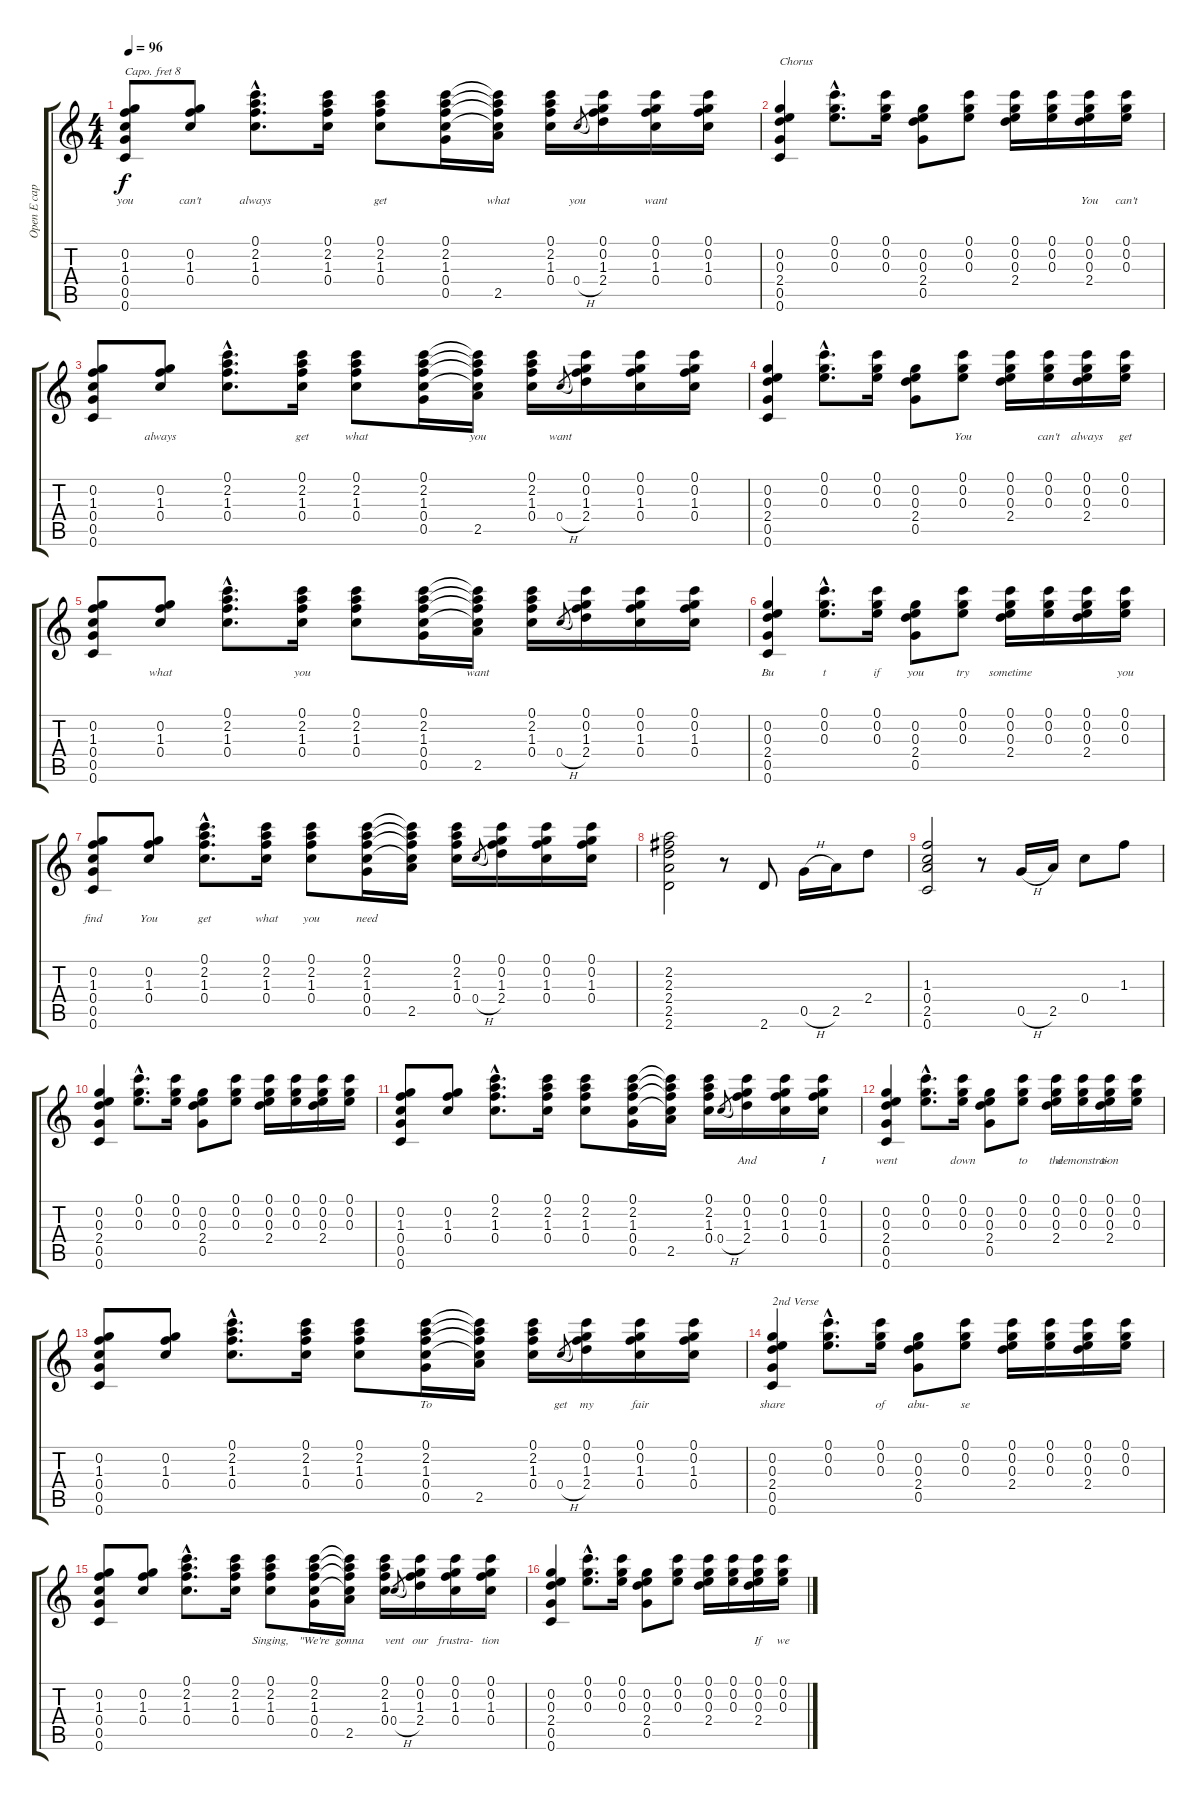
\track ("Open E capo on 8" "Open E cap") {instrument acousticguitarsteel}
\staff {score tabs}
\capo 8
\tuning (E4 B3 Ab3 E3 B2 E2) {hide}
\ts (4 4)
\tempo 96
\clef g2
\ks c
(0.2 1.3 0.4 0.5 0.6).8{lyrics (0 "you") lyrics (1 "") lyrics (2 "") lyrics (3 "") lyrics (4 "") dy f} (0.2 1.3 0.4).8{lyrics (0 "can't") lyrics (1 "") lyrics (2 "") lyrics (3 "") lyrics (4 "")} (0.1{hac} 2.2{hac} 1.3{hac} 0.4{hac}).8{d lyrics (0 "always") lyrics (1 "") lyrics (2 "") lyrics (3 "") lyrics (4 "")} (0.1 2.2 1.3 0.4).16{lyrics (0 "") lyrics (1 "") lyrics (2 "") lyrics (3 "") lyrics (4 "")} (0.1 2.2 1.3 0.4).8{lyrics (0 "get") lyrics (1 "") lyrics (2 "") lyrics (3 "") lyrics (4 "")} (0.1 2.2 1.3 0.4 0.5).16{lyrics (0 "") lyrics (1 "") lyrics (2 "") lyrics (3 "") lyrics (4 "")} (0.1{t} 2.2{t} 1.3{t} 0.4{t} 2.5).16{lyrics (0 "what") lyrics (1 "") lyrics (2 "") lyrics (3 "") lyrics (4 "")} (0.1 2.2 1.3 0.4).16{lyrics (0 "") lyrics (1 "") lyrics (2 "") lyrics (3 "") lyrics (4 "")} 0.4{h}.8{lyrics (0 "you") lyrics (1 "") lyrics (2 "") lyrics (3 "") lyrics (4 "") gr} (0.1 0.2 1.3 2.4).16{lyrics (0 "") lyrics (1 "") lyrics (2 "") lyrics (3 "") lyrics (4 "")} (0.1 0.2 1.3 0.4).16{lyrics (0 "want") lyrics (1 "") lyrics (2 "") lyrics (3 "") lyrics (4 "")} (0.1 0.2 1.3 0.4).16{lyrics (0 "") lyrics (1 "") lyrics (2 "") lyrics (3 "") lyrics (4 "")} |
(0.2 0.3 2.4 0.5 0.6).4{txt "Chorus" lyrics (0 "") lyrics (1 "") lyrics (2 "") lyrics (3 "") lyrics (4 "")} (0.1{hac} 0.2{hac} 0.3{hac}).8{d lyrics (0 "") lyrics (1 "") lyrics (2 "") lyrics (3 "") lyrics (4 "")} (0.1 0.2 0.3).16{lyrics (0 "") lyrics (1 "") lyrics (2 "") lyrics (3 "") lyrics (4 "")} (0.2 0.3 2.4 0.5).8{lyrics (0 "") lyrics (1 "") lyrics (2 "") lyrics (3 "") lyrics (4 "")} (0.1 0.2 0.3).8{lyrics (0 "") lyrics (1 "") lyrics (2 "") lyrics (3 "") lyrics (4 "")} (0.1 0.2 0.3 2.4).16{lyrics (0 "") lyrics (1 "") lyrics (2 "") lyrics (3 "") lyrics (4 "")} (0.1 0.2 0.3).16{lyrics (0 "") lyrics (1 "") lyrics (2 "") lyrics (3 "") lyrics (4 "")} (0.1 0.2 0.3 2.4).16{lyrics (0 "You") lyrics (1 "") lyrics (2 "") lyrics (3 "") lyrics (4 "")} (0.1 0.2 0.3).16{lyrics (0 "can't") lyrics (1 "") lyrics (2 "") lyrics (3 "") lyrics (4 "")} |
(0.2 1.3 0.4 0.5 0.6).8{lyrics (0 "") lyrics (1 "") lyrics (2 "") lyrics (3 "") lyrics (4 "")} (0.2 1.3 0.4).8{lyrics (0 "always") lyrics (1 "") lyrics (2 "") lyrics (3 "") lyrics (4 "")} (0.1{hac} 2.2{hac} 1.3{hac} 0.4{hac}).8{d lyrics (0 "") lyrics (1 "") lyrics (2 "") lyrics (3 "") lyrics (4 "")} (0.1 2.2 1.3 0.4).16{lyrics (0 "get") lyrics (1 "") lyrics (2 "") lyrics (3 "") lyrics (4 "")} (0.1 2.2 1.3 0.4).8{lyrics (0 "what") lyrics (1 "") lyrics (2 "") lyrics (3 "") lyrics (4 "")} (0.1 2.2 1.3 0.4 0.5).16{lyrics (0 "") lyrics (1 "") lyrics (2 "") lyrics (3 "") lyrics (4 "")} (0.1{t} 2.2{t} 1.3{t} 0.4{t} 2.5).16{lyrics (0 "you") lyrics (1 "") lyrics (2 "") lyrics (3 "") lyrics (4 "")} (0.1 2.2 1.3 0.4).16{lyrics (0 "") lyrics (1 "") lyrics (2 "") lyrics (3 "") lyrics (4 "")} 0.4{h}.8{lyrics (0 "want") lyrics (1 "") lyrics (2 "") lyrics (3 "") lyrics (4 "") gr} (0.1 0.2 1.3 2.4).16{lyrics (0 "") lyrics (1 "") lyrics (2 "") lyrics (3 "") lyrics (4 "")} (0.1 0.2 1.3 0.4).16{lyrics (0 "") lyrics (1 "") lyrics (2 "") lyrics (3 "") lyrics (4 "")} (0.1 0.2 1.3 0.4).16{lyrics (0 "") lyrics (1 "") lyrics (2 "") lyrics (3 "") lyrics (4 "")} |
(0.2 0.3 2.4 0.5 0.6).4{lyrics (0 "") lyrics (1 "") lyrics (2 "") lyrics (3 "") lyrics (4 "")} (0.1{hac} 0.2{hac} 0.3{hac}).8{d lyrics (0 "") lyrics (1 "") lyrics (2 "") lyrics (3 "") lyrics (4 "")} (0.1 0.2 0.3).16{lyrics (0 "") lyrics (1 "") lyrics (2 "") lyrics (3 "") lyrics (4 "")} (0.2 0.3 2.4 0.5).8{lyrics (0 "") lyrics (1 "") lyrics (2 "") lyrics (3 "") lyrics (4 "")} (0.1 0.2 0.3).8{lyrics (0 "You") lyrics (1 "") lyrics (2 "") lyrics (3 "") lyrics (4 "")} (0.1 0.2 0.3 2.4).16{lyrics (0 "") lyrics (1 "") lyrics (2 "") lyrics (3 "") lyrics (4 "")} (0.1 0.2 0.3).16{lyrics (0 "can't") lyrics (1 "") lyrics (2 "") lyrics (3 "") lyrics (4 "")} (0.1 0.2 0.3 2.4).16{lyrics (0 "always") lyrics (1 "") lyrics (2 "") lyrics (3 "") lyrics (4 "")} (0.1 0.2 0.3).16{lyrics (0 "get") lyrics (1 "") lyrics (2 "") lyrics (3 "") lyrics (4 "")} |
(0.2 1.3 0.4 0.5 0.6).8{lyrics (0 "") lyrics (1 "") lyrics (2 "") lyrics (3 "") lyrics (4 "")} (0.2 1.3 0.4).8{lyrics (0 "what") lyrics (1 "") lyrics (2 "") lyrics (3 "") lyrics (4 "")} (0.1{hac} 2.2{hac} 1.3{hac} 0.4{hac}).8{d lyrics (0 "") lyrics (1 "") lyrics (2 "") lyrics (3 "") lyrics (4 "")} (0.1 2.2 1.3 0.4).16{lyrics (0 "you") lyrics (1 "") lyrics (2 "") lyrics (3 "") lyrics (4 "")} (0.1 2.2 1.3 0.4).8{lyrics (0 "") lyrics (1 "") lyrics (2 "") lyrics (3 "") lyrics (4 "")} (0.1 2.2 1.3 0.4 0.5).16{lyrics (0 "") lyrics (1 "") lyrics (2 "") lyrics (3 "") lyrics (4 "")} (0.1{t} 2.2{t} 1.3{t} 0.4{t} 2.5).16{lyrics (0 "want") lyrics (1 "") lyrics (2 "") lyrics (3 "") lyrics (4 "")} (0.1 2.2 1.3 0.4).16{lyrics (0 "") lyrics (1 "") lyrics (2 "") lyrics (3 "") lyrics (4 "")} 0.4{h}.8{lyrics (0 "") lyrics (1 "") lyrics (2 "") lyrics (3 "") lyrics (4 "") gr} (0.1 0.2 1.3 2.4).16{lyrics (0 "") lyrics (1 "") lyrics (2 "") lyrics (3 "") lyrics (4 "")} (0.1 0.2 1.3 0.4).16{lyrics (0 "") lyrics (1 "") lyrics (2 "") lyrics (3 "") lyrics (4 "")} (0.1 0.2 1.3 0.4).16{lyrics (0 "") lyrics (1 "") lyrics (2 "") lyrics (3 "") lyrics (4 "")} |
(0.2 0.3 2.4 0.5 0.6).4{lyrics (0 "Bu") lyrics (1 "") lyrics (2 "") lyrics (3 "") lyrics (4 "")} (0.1{hac} 0.2{hac} 0.3{hac}).8{d lyrics (0 "t") lyrics (1 "") lyrics (2 "") lyrics (3 "") lyrics (4 "")} (0.1 0.2 0.3).16{lyrics (0 "if") lyrics (1 "") lyrics (2 "") lyrics (3 "") lyrics (4 "")} (0.2 0.3 2.4 0.5).8{lyrics (0 "you") lyrics (1 "") lyrics (2 "") lyrics (3 "") lyrics (4 "")} (0.1 0.2 0.3).8{lyrics (0 "try") lyrics (1 "") lyrics (2 "") lyrics (3 "") lyrics (4 "")} (0.1 0.2 0.3 2.4).16{lyrics (0 "sometime") lyrics (1 "") lyrics (2 "") lyrics (3 "") lyrics (4 "")} (0.1 0.2 0.3).16{lyrics (0 "") lyrics (1 "") lyrics (2 "") lyrics (3 "") lyrics (4 "")} (0.1 0.2 0.3 2.4).16{lyrics (0 "") lyrics (1 "") lyrics (2 "") lyrics (3 "") lyrics (4 "")} (0.1 0.2 0.3).16{lyrics (0 "you") lyrics (1 "") lyrics (2 "") lyrics (3 "") lyrics (4 "")} |
(0.2 1.3 0.4 0.5 0.6).8{lyrics (0 "find") lyrics (1 "") lyrics (2 "") lyrics (3 "") lyrics (4 "")} (0.2 1.3 0.4).8{lyrics (0 "You") lyrics (1 "") lyrics (2 "") lyrics (3 "") lyrics (4 "")} (0.1{hac} 2.2{hac} 1.3{hac} 0.4{hac}).8{d lyrics (0 "get") lyrics (1 "") lyrics (2 "") lyrics (3 "") lyrics (4 "")} (0.1 2.2 1.3 0.4).16{lyrics (0 "what") lyrics (1 "") lyrics (2 "") lyrics (3 "") lyrics (4 "")} (0.1 2.2 1.3 0.4).8{lyrics (0 "you") lyrics (1 "") lyrics (2 "") lyrics (3 "") lyrics (4 "")} (0.1 2.2 1.3 0.4 0.5).16{lyrics (0 "need") lyrics (1 "") lyrics (2 "") lyrics (3 "") lyrics (4 "")} (0.1{t} 2.2{t} 1.3{t} 0.4{t} 2.5).16{lyrics (0 "") lyrics (1 "") lyrics (2 "") lyrics (3 "") lyrics (4 "")} (0.1 2.2 1.3 0.4).16{lyrics (0 "") lyrics (1 "") lyrics (2 "") lyrics (3 "") lyrics (4 "")} 0.4{h}.8{lyrics (0 "") lyrics (1 "") lyrics (2 "") lyrics (3 "") lyrics (4 "") gr} (0.1 0.2 1.3 2.4).16{lyrics (0 "") lyrics (1 "") lyrics (2 "") lyrics (3 "") lyrics (4 "")} (0.1 0.2 1.3 0.4).16{lyrics (0 "") lyrics (1 "") lyrics (2 "") lyrics (3 "") lyrics (4 "")} (0.1 0.2 1.3 0.4).16{lyrics (0 "") lyrics (1 "") lyrics (2 "") lyrics (3 "") lyrics (4 "")} |
(2.2 2.3 2.4 2.5 2.6).2{lyrics (0 "") lyrics (1 "") lyrics (2 "") lyrics (3 "") lyrics (4 "")} r.8 2.6.8{lyrics (0 "") lyrics (1 "") lyrics (2 "") lyrics (3 "") lyrics (4 "")} 0.5{h}.16{lyrics (0 "") lyrics (1 "") lyrics (2 "") lyrics (3 "") lyrics (4 "")} 2.5.16{lyrics (0 "") lyrics (1 "") lyrics (2 "") lyrics (3 "") lyrics (4 "")} 2.4.8{lyrics (0 "") lyrics (1 "") lyrics (2 "") lyrics (3 "") lyrics (4 "")} |
(1.3 0.4 2.5 0.6).2{lyrics (0 "") lyrics (1 "") lyrics (2 "") lyrics (3 "") lyrics (4 "")} r.8 0.5{h}.16{lyrics (0 "") lyrics (1 "") lyrics (2 "") lyrics (3 "") lyrics (4 "")} 2.5.16{lyrics (0 "") lyrics (1 "") lyrics (2 "") lyrics (3 "") lyrics (4 "")} 0.4.8{lyrics (0 "") lyrics (1 "") lyrics (2 "") lyrics (3 "") lyrics (4 "")} 1.3.8{lyrics (0 "") lyrics (1 "") lyrics (2 "") lyrics (3 "") lyrics (4 "")} |
(0.2 0.3 2.4 0.5 0.6).4{lyrics (0 "") lyrics (1 "") lyrics (2 "") lyrics (3 "") lyrics (4 "")} (0.1{hac} 0.2{hac} 0.3{hac}).8{d lyrics (0 "") lyrics (1 "") lyrics (2 "") lyrics (3 "") lyrics (4 "")} (0.1 0.2 0.3).16{lyrics (0 "") lyrics (1 "") lyrics (2 "") lyrics (3 "") lyrics (4 "")} (0.2 0.3 2.4 0.5).8{lyrics (0 "") lyrics (1 "") lyrics (2 "") lyrics (3 "") lyrics (4 "")} (0.1 0.2 0.3).8{lyrics (0 "") lyrics (1 "") lyrics (2 "") lyrics (3 "") lyrics (4 "")} (0.1 0.2 0.3 2.4).16{lyrics (0 "") lyrics (1 "") lyrics (2 "") lyrics (3 "") lyrics (4 "")} (0.1 0.2 0.3).16{lyrics (0 "") lyrics (1 "") lyrics (2 "") lyrics (3 "") lyrics (4 "")} (0.1 0.2 0.3 2.4).16{lyrics (0 "") lyrics (1 "") lyrics (2 "") lyrics (3 "") lyrics (4 "")} (0.1 0.2 0.3).16{lyrics (0 "") lyrics (1 "") lyrics (2 "") lyrics (3 "") lyrics (4 "")} |
(0.2 1.3 0.4 0.5 0.6).8{lyrics (0 "") lyrics (1 "") lyrics (2 "") lyrics (3 "") lyrics (4 "")} (0.2 1.3 0.4).8{lyrics (0 "") lyrics (1 "") lyrics (2 "") lyrics (3 "") lyrics (4 "")} (0.1{hac} 2.2{hac} 1.3{hac} 0.4{hac}).8{d lyrics (0 "") lyrics (1 "") lyrics (2 "") lyrics (3 "") lyrics (4 "")} (0.1 2.2 1.3 0.4).16{lyrics (0 "") lyrics (1 "") lyrics (2 "") lyrics (3 "") lyrics (4 "")} (0.1 2.2 1.3 0.4).8{lyrics (0 "") lyrics (1 "") lyrics (2 "") lyrics (3 "") lyrics (4 "")} (0.1 2.2 1.3 0.4 0.5).16{lyrics (0 "") lyrics (1 "") lyrics (2 "") lyrics (3 "") lyrics (4 "")} (0.1{t} 2.2{t} 1.3{t} 0.4{t} 2.5).16{lyrics (0 "") lyrics (1 "") lyrics (2 "") lyrics (3 "") lyrics (4 "")} (0.1 2.2 1.3 0.4).16{lyrics (0 "") lyrics (1 "") lyrics (2 "") lyrics (3 "") lyrics (4 "")} 0.4{h}.8{lyrics (0 "") lyrics (1 "") lyrics (2 "") lyrics (3 "") lyrics (4 "") gr} (0.1 0.2 1.3 2.4).16{lyrics (0 "And") lyrics (1 "") lyrics (2 "") lyrics (3 "") lyrics (4 "")} (0.1 0.2 1.3 0.4).16{lyrics (0 "") lyrics (1 "") lyrics (2 "") lyrics (3 "") lyrics (4 "")} (0.1 0.2 1.3 0.4).16{lyrics (0 "I") lyrics (1 "") lyrics (2 "") lyrics (3 "") lyrics (4 "")} |
(0.2 0.3 2.4 0.5 0.6).4{lyrics (0 "went") lyrics (1 "") lyrics (2 "") lyrics (3 "") lyrics (4 "")} (0.1{hac} 0.2{hac} 0.3{hac}).8{d lyrics (0 "") lyrics (1 "") lyrics (2 "") lyrics (3 "") lyrics (4 "")} (0.1 0.2 0.3).16{lyrics (0 "down") lyrics (1 "") lyrics (2 "") lyrics (3 "") lyrics (4 "")} (0.2 0.3 2.4 0.5).8{lyrics (0 "") lyrics (1 "") lyrics (2 "") lyrics (3 "") lyrics (4 "")} (0.1 0.2 0.3).8{lyrics (0 "to") lyrics (1 "") lyrics (2 "") lyrics (3 "") lyrics (4 "")} (0.1 0.2 0.3 2.4).16{lyrics (0 "the") lyrics (1 "") lyrics (2 "") lyrics (3 "") lyrics (4 "")} (0.1 0.2 0.3).16{lyrics (0 "demonstra-") lyrics (1 "") lyrics (2 "") lyrics (3 "") lyrics (4 "")} (0.1 0.2 0.3 2.4).16{lyrics (0 "tion") lyrics (1 "") lyrics (2 "") lyrics (3 "") lyrics (4 "")} (0.1 0.2 0.3).16{lyrics (0 "") lyrics (1 "") lyrics (2 "") lyrics (3 "") lyrics (4 "")} |
(0.2 1.3 0.4 0.5 0.6).8{lyrics (0 "") lyrics (1 "") lyrics (2 "") lyrics (3 "") lyrics (4 "")} (0.2 1.3 0.4).8{lyrics (0 "") lyrics (1 "") lyrics (2 "") lyrics (3 "") lyrics (4 "")} (0.1{hac} 2.2{hac} 1.3{hac} 0.4{hac}).8{d lyrics (0 "") lyrics (1 "") lyrics (2 "") lyrics (3 "") lyrics (4 "")} (0.1 2.2 1.3 0.4).16{lyrics (0 "") lyrics (1 "") lyrics (2 "") lyrics (3 "") lyrics (4 "")} (0.1 2.2 1.3 0.4).8{lyrics (0 "") lyrics (1 "") lyrics (2 "") lyrics (3 "") lyrics (4 "")} (0.1 2.2 1.3 0.4 0.5).16{lyrics (0 "To") lyrics (1 "") lyrics (2 "") lyrics (3 "") lyrics (4 "")} (0.1{t} 2.2{t} 1.3{t} 0.4{t} 2.5).16{lyrics (0 "") lyrics (1 "") lyrics (2 "") lyrics (3 "") lyrics (4 "")} (0.1 2.2 1.3 0.4).16{lyrics (0 "") lyrics (1 "") lyrics (2 "") lyrics (3 "") lyrics (4 "")} 0.4{h}.8{lyrics (0 "get") lyrics (1 "") lyrics (2 "") lyrics (3 "") lyrics (4 "") gr} (0.1 0.2 1.3 2.4).16{lyrics (0 "my") lyrics (1 "") lyrics (2 "") lyrics (3 "") lyrics (4 "")} (0.1 0.2 1.3 0.4).16{lyrics (0 "fair") lyrics (1 "") lyrics (2 "") lyrics (3 "") lyrics (4 "")} (0.1 0.2 1.3 0.4).16{lyrics (0 "") lyrics (1 "") lyrics (2 "") lyrics (3 "") lyrics (4 "")} |
(0.2 0.3 2.4 0.5 0.6).4{txt "2nd Verse" lyrics (0 "share") lyrics (1 "") lyrics (2 "") lyrics (3 "") lyrics (4 "")} (0.1{hac} 0.2{hac} 0.3{hac}).8{d lyrics (0 "") lyrics (1 "") lyrics (2 "") lyrics (3 "") lyrics (4 "")} (0.1 0.2 0.3).16{lyrics (0 "of") lyrics (1 "") lyrics (2 "") lyrics (3 "") lyrics (4 "")} (0.2 0.3 2.4 0.5).8{lyrics (0 "abu-") lyrics (1 "") lyrics (2 "") lyrics (3 "") lyrics (4 "")} (0.1 0.2 0.3).8{lyrics (0 "se") lyrics (1 "") lyrics (2 "") lyrics (3 "") lyrics (4 "")} (0.1 0.2 0.3 2.4).16{lyrics (0 "") lyrics (1 "") lyrics (2 "") lyrics (3 "") lyrics (4 "")} (0.1 0.2 0.3).16{lyrics (0 "") lyrics (1 "") lyrics (2 "") lyrics (3 "") lyrics (4 "")} (0.1 0.2 0.3 2.4).16{lyrics (0 "") lyrics (1 "") lyrics (2 "") lyrics (3 "") lyrics (4 "")} (0.1 0.2 0.3).16{lyrics (0 "") lyrics (1 "") lyrics (2 "") lyrics (3 "") lyrics (4 "")} |
(0.2 1.3 0.4 0.5 0.6).8{lyrics (0 "") lyrics (1 "") lyrics (2 "") lyrics (3 "") lyrics (4 "")} (0.2 1.3 0.4).8{lyrics (0 "") lyrics (1 "") lyrics (2 "") lyrics (3 "") lyrics (4 "")} (0.1{hac} 2.2{hac} 1.3{hac} 0.4{hac}).8{d lyrics (0 "") lyrics (1 "") lyrics (2 "") lyrics (3 "") lyrics (4 "")} (0.1 2.2 1.3 0.4).16{lyrics (0 "") lyrics (1 "") lyrics (2 "") lyrics (3 "") lyrics (4 "")} (0.1 2.2 1.3 0.4).8{lyrics (0 "Singing,") lyrics (1 "") lyrics (2 "") lyrics (3 "") lyrics (4 "")} (0.1 2.2 1.3 0.4 0.5).16{lyrics (0 "\"We're") lyrics (1 "") lyrics (2 "") lyrics (3 "") lyrics (4 "")} (0.1{t} 2.2{t} 1.3{t} 0.4{t} 2.5).16{lyrics (0 "gonna") lyrics (1 "") lyrics (2 "") lyrics (3 "") lyrics (4 "")} (0.1 2.2 1.3 0.4).16{lyrics (0 "") lyrics (1 "") lyrics (2 "") lyrics (3 "") lyrics (4 "")} 0.4{h}.8{lyrics (0 "vent") lyrics (1 "") lyrics (2 "") lyrics (3 "") lyrics (4 "") gr} (0.1 0.2 1.3 2.4).16{lyrics (0 "our") lyrics (1 "") lyrics (2 "") lyrics (3 "") lyrics (4 "")} (0.1 0.2 1.3 0.4).16{lyrics (0 "frustra-") lyrics (1 "") lyrics (2 "") lyrics (3 "") lyrics (4 "")} (0.1 0.2 1.3 0.4).16{lyrics (0 "tion") lyrics (1 "") lyrics (2 "") lyrics (3 "") lyrics (4 "")} |
(0.2 0.3 2.4 0.5 0.6).4{lyrics (0 "") lyrics (1 "") lyrics (2 "") lyrics (3 "") lyrics (4 "")} (0.1{hac} 0.2{hac} 0.3{hac}).8{d lyrics (0 "") lyrics (1 "") lyrics (2 "") lyrics (3 "") lyrics (4 "")} (0.1 0.2 0.3).16{lyrics (0 "") lyrics (1 "") lyrics (2 "") lyrics (3 "") lyrics (4 "")} (0.2 0.3 2.4 0.5).8{lyrics (0 "") lyrics (1 "") lyrics (2 "") lyrics (3 "") lyrics (4 "")} (0.1 0.2 0.3).8{lyrics (0 "") lyrics (1 "") lyrics (2 "") lyrics (3 "") lyrics (4 "")} (0.1 0.2 0.3 2.4).16{lyrics (0 "") lyrics (1 "") lyrics (2 "") lyrics (3 "") lyrics (4 "")} (0.1 0.2 0.3).16{lyrics (0 "") lyrics (1 "") lyrics (2 "") lyrics (3 "") lyrics (4 "")} (0.1 0.2 0.3 2.4).16{lyrics (0 "If") lyrics (1 "") lyrics (2 "") lyrics (3 "") lyrics (4 "")} (0.1 0.2 0.3).16{lyrics (0 "we") lyrics (1 "") lyrics (2 "") lyrics (3 "") lyrics (4 "")}
